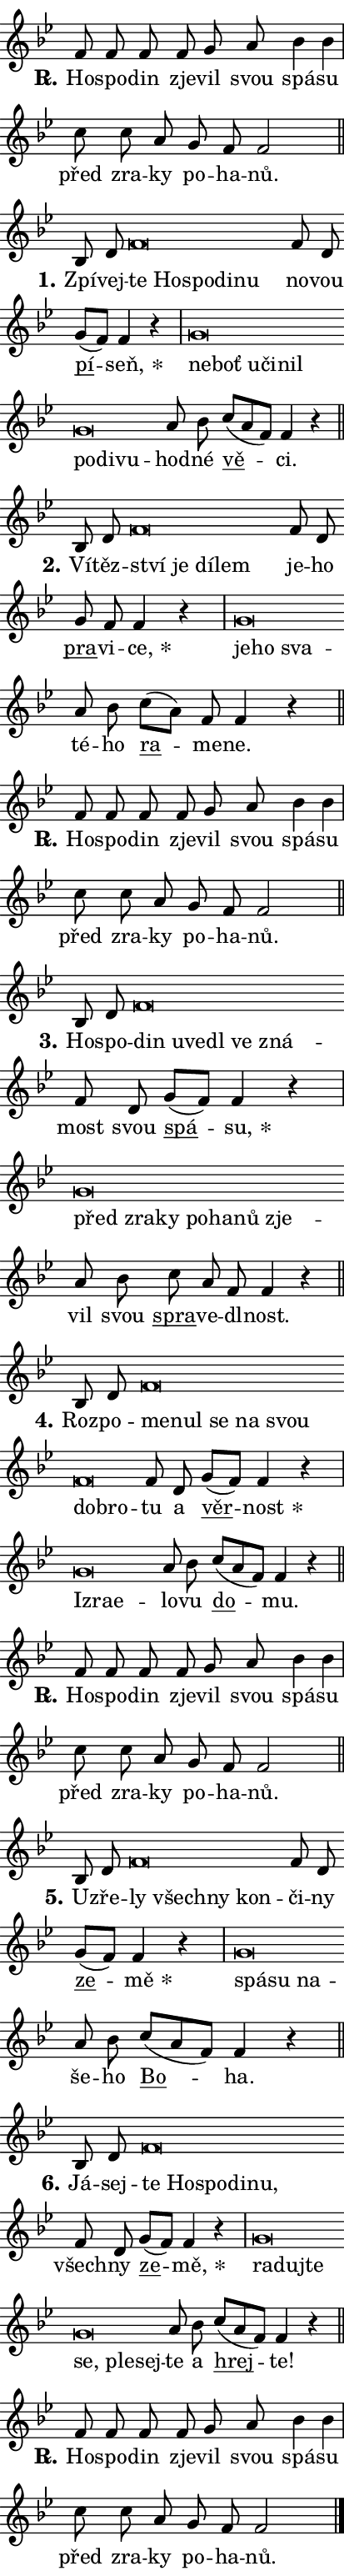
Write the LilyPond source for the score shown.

\version "2.22.1"
\header { tagline = "" }
\paper {
  indent = 0\cm
  top-margin = 0\cm
  right-margin = 0\cm
  bottom-margin = 0\cm
  left-margin = 0\cm
  paper-width = 7\cm
  page-breaking = #ly:one-page-breaking
  system-system-spacing.basic-distance = #11
  score-system-spacing.basic-distance = #11
  ragged-last = ##f
}


%% Author: Thomas Morley
%% https://lists.gnu.org/archive/html/lilypond-user/2020-05/msg00002.html
#(define (line-position grob)
"Returns position of @var[grob} in current system:
   @code{'start}, if at first time-step
   @code{'end}, if at last time-step
   @code{'middle} otherwise
"
  (let* ((col (ly:item-get-column grob))
         (ln (ly:grob-object col 'left-neighbor))
         (rn (ly:grob-object col 'right-neighbor))
         (col-to-check-left (if (ly:grob? ln) ln col))
         (col-to-check-right (if (ly:grob? rn) rn col))
         (break-dir-left
           (and
             (ly:grob-property col-to-check-left 'non-musical #f)
             (ly:item-break-dir col-to-check-left)))
         (break-dir-right
           (and
             (ly:grob-property col-to-check-right 'non-musical #f)
             (ly:item-break-dir col-to-check-right))))
        (cond ((eqv? 1 break-dir-left) 'start)
              ((eqv? -1 break-dir-right) 'end)
              (else 'middle))))

#(define (tranparent-at-line-position vctor)
  (lambda (grob)
  "Relying on @code{line-position} select the relevant enry from @var{vctor}.
Used to determine transparency,"
    (case (line-position grob)
      ((end) (not (vector-ref vctor 0)))
      ((middle) (not (vector-ref vctor 1)))
      ((start) (not (vector-ref vctor 2))))))

noteHeadBreakVisibility =
#(define-music-function (break-visibility)(vector?)
"Makes @code{NoteHead}s transparent relying on @var{break-visibility}"
#{
  \override NoteHead.transparent =
    #(tranparent-at-line-position break-visibility)
#})

#(define delete-ledgers-for-transparent-note-heads
  (lambda (grob)
    "Reads whether a @code{NoteHead} is transparent.
If so this @code{NoteHead} is removed from @code{'note-heads} from
@var{grob}, which is supposed to be @code{LedgerLineSpanner}.
As a result ledgers are not printed for this @code{NoteHead}"
    (let* ((nhds-array (ly:grob-object grob 'note-heads))
           (nhds-list
             (if (ly:grob-array? nhds-array)
                 (ly:grob-array->list nhds-array)
                 '()))
           ;; Relies on the transparent-property being done before
           ;; Staff.LedgerLineSpanner.after-line-breaking is executed.
           ;; This is fragile ...
           (to-keep
             (remove
               (lambda (nhd)
                 (ly:grob-property nhd 'transparent #f))
               nhds-list)))
      ;; TODO find a better method to iterate over grob-arrays, similiar
      ;; to filter/remove etc for lists
      ;; For now rebuilt from scratch
      (set! (ly:grob-object grob 'note-heads)  '())
      (for-each
        (lambda (nhd)
          (ly:pointer-group-interface::add-grob grob 'note-heads nhd))
        to-keep))))

hideNotes = {
  \noteHeadBreakVisibility #begin-of-line-visible
}
unHideNotes = {
  \noteHeadBreakVisibility #all-visible
}

% work-around for resetting accidentals
% https://lilypond.org/doc/v2.23/Documentation/notation/displaying-rhythms#unmetered-music
cadenzaMeasure = {
  \cadenzaOff
  \partial 1024 s1024
  \cadenzaOn
}

#(define-markup-command (accent layout props text) (markup?)
  "Underline accented syllable"
  (interpret-markup layout props
    #{\markup \override #'(offset . 4.3) \underline { #text }#}))

responsum = \markup \concat {
  "R" \hspace #-1.05 \path #0.1 #'((moveto 0 0.07) (lineto 0.9 0.8)) \hspace #0.05 "."
}

\layout {
    \context {
        \Staff
        \remove "Time_signature_engraver"
        \override LedgerLineSpanner.after-line-breaking = #delete-ledgers-for-transparent-note-heads
    }
    \context {
        \Voice {
            \override NoteHead.output-attributes = #'((class . "notehead"))
            \override Hairpin.height = #0.55
        }
    }
    \context {
        \Lyrics {
            \override StanzaNumber.output-attributes = #'((class . "stanzanumber"))
            \override LyricSpace.minimum-distance = #0.9
            \override LyricText.font-name = #"TeX Gyre Schola"
            \override LyricText.font-size = 1
            \override StanzaNumber.font-name = #"TeX Gyre Schola Bold"
            \override StanzaNumber.font-size = 1
        }
    }
}

% magnetic-lyrics.ily
%
%   written by
%     Jean Abou Samra <jean@abou-samra.fr>
%     Werner Lemberg <wl@gnu.org>
%
%   adapted by
%     Jiri Hon <jiri.hon@gmail.com>
%
% Version 2022-Apr-15

% https://www.mail-archive.com/lilypond-user@gnu.org/msg149350.html

#(define (Left_hyphen_pointer_engraver context)
   "Collect syllable-hyphen-syllable occurrences in lyrics and store
them in properties.  This engraver only looks to the left.  For
example, if the lyrics input is @code{foo -- bar}, it does the
following.

@itemize @bullet
@item
Set the @code{text} property of the @code{LyricHyphen} grob between
@q{foo} and @q{bar} to @code{foo}.

@item
Set the @code{left-hyphen} property of the @code{LyricText} grob with
text @q{foo} to the @code{LyricHyphen} grob between @q{foo} and
@q{bar}.
@end itemize

Use this auxiliary engraver in combination with the
@code{lyric-@/text::@/apply-@/magnetic-@/offset!} hook."
   (let ((hyphen #f)
         (text #f))
     (make-engraver
      (acknowledgers
       ((lyric-syllable-interface engraver grob source-engraver)
        (set! text grob)))
      (end-acknowledgers
       ((lyric-hyphen-interface engraver grob source-engraver)
        ;(when (not (grob::has-interface grob 'lyric-space-interface))
          (set! hyphen grob)));)
      ((stop-translation-timestep engraver)
       (when (and text hyphen)
         (ly:grob-set-object! text 'left-hyphen hyphen))
       (set! text #f)
       (set! hyphen #f)))))

#(define (lyric-text::apply-magnetic-offset! grob)
   "If the space between two syllables is less than the value in
property @code{LyricText@/.details@/.squash-threshold}, move the right
syllable to the left so that it gets concatenated with the left
syllable.

Use this function as a hook for
@code{LyricText@/.after-@/line-@/breaking} if the
@code{Left_@/hyphen_@/pointer_@/engraver} is active."
   (let ((hyphen (ly:grob-object grob 'left-hyphen #f)))
     (when hyphen
       (let ((left-text (ly:spanner-bound hyphen LEFT)))
         (when (grob::has-interface left-text 'lyric-syllable-interface)
           (let* ((common (ly:grob-common-refpoint grob left-text X))
                  (this-x-ext (ly:grob-extent grob common X))
                  (left-x-ext
                   (begin
                     ;; Trigger magnetism for left-text.
                     (ly:grob-property left-text 'after-line-breaking)
                     (ly:grob-extent left-text common X)))
                  ;; `delta` is the gap width between two syllables.
                  (delta (- (interval-start this-x-ext)
                            (interval-end left-x-ext)))
                  (details (ly:grob-property grob 'details))
                  (threshold (assoc-get 'squash-threshold details 0.2)))
             (when (< delta threshold)
               (let* (;; We have to manipulate the input text so that
                      ;; ligatures crossing syllable boundaries are not
                      ;; disabled.  For languages based on the Latin
                      ;; script this is essentially a beautification.
                      ;; However, for non-Western scripts it can be a
                      ;; necessity.
                      (lt (ly:grob-property left-text 'text))
                      (rt (ly:grob-property grob 'text))
                      (is-space (grob::has-interface hyphen 'lyric-space-interface))
                      (space (if is-space " " ""))
                      (space-markup (grob-interpret-markup grob " "))
                      (space-size (interval-length (ly:stencil-extent space-markup X)))
                      (extra-delta (if is-space space-size 0))
                      ;; Append new syllable.
                      (ltrt-space (if (and (string? lt) (string? rt))
                                (string-append lt space rt)
                                (make-concat-markup (list lt space rt))))
                      ;; Right-align `ltrt` to the right side.
                      (ltrt-space-markup (grob-interpret-markup
                               grob
                               (make-translate-markup
                                (cons (interval-length this-x-ext) 0)
                                (make-right-align-markup ltrt-space)))))
                 (begin
                   ;; Don't print `left-text`.
                   (ly:grob-set-property! left-text 'stencil #f)
                   ;; Set text and stencil (which holds all collected
                   ;; syllables so far) and shift it to the left.
                   (ly:grob-set-property! grob 'text ltrt-space)
                   (ly:grob-set-property! grob 'stencil ltrt-space-markup)
                   (ly:grob-translate-axis! grob (- (- delta extra-delta)) X))))))))))


#(define (lyric-hyphen::displace-bounds-first grob)
   ;; Make very sure this callback isn't triggered too early.
   (let ((left (ly:spanner-bound grob LEFT))
         (right (ly:spanner-bound grob RIGHT)))
     (ly:grob-property left 'after-line-breaking)
     (ly:grob-property right 'after-line-breaking)
     (ly:lyric-hyphen::print grob)))

squashThreshold = #0.4

\layout {
  \context {
    \Lyrics
    \consists #Left_hyphen_pointer_engraver
    \override LyricText.after-line-breaking =
      #lyric-text::apply-magnetic-offset!
    \override LyricHyphen.stencil = #lyric-hyphen::displace-bounds-first
    \override LyricText.details.squash-threshold = \squashThreshold
    \override LyricHyphen.minimum-distance = 0
    \override LyricHyphen.minimum-length = \squashThreshold
  }
}

squash = \override LyricText.details.squash-threshold = 9999
unSquash = \override LyricText.details.squash-threshold = \squashThreshold

left = \override LyricText.self-alignment-X = #LEFT
unLeft = \revert LyricText.self-alignment-X

starOffset = #(lambda (grob) 
                (let ((x_offset (ly:self-alignment-interface::aligned-on-x-parent grob)))
                  (if (= x_offset 0) 0 (+ x_offset 1.2))))

star = #(define-music-function (syllable)(string?)
"Append star separator at the end of a syllable"
#{
  \once \override LyricText.X-offset = #starOffset
  \lyricmode { \markup {
    #syllable
    \override #'((font-name . "TeX Gyre Schola Bold")) \hspace #0.2 \lower #0.65 \larger "*"
  } }
#})

starAccent = #(define-music-function (syllable)(string?)
"Append star separator at the end of a syllable and make accent"
#{
  \once \override LyricText.X-offset = #starOffset
  \lyricmode { \markup {
    \accent #syllable
    \override #'((font-name . "TeX Gyre Schola Bold")) \hspace #0.2 \lower #0.65 \larger "*"
  } }
#})

breath = #(define-music-function (syllable)(string?)
"Append breathing indicator at the end of a syllable"
#{
  \lyricmode { \markup { #syllable "+" } }
#})

optionalBreath = #(define-music-function (syllable)(string?)
"Append optional breathing indicator at the end of a syllable"
#{
  \lyricmode { \markup { #syllable "(+)" } }
#})


\score {
    <<
        \new Voice = "melody" { \cadenzaOn \key bes \major \relative { f'8 f f f g a \bar "" bes4 bes \cadenzaMeasure \bar "|" c8 c a \bar "" g f f2 \cadenzaMeasure \bar "||" \break }
\relative { bes8 d f\breve*1/16 \hideNotes \breve*1/16 \bar "" \breve*1/16 \bar "" \breve*1/16 \breve*1/16 \bar "" \unHideNotes f8 d \bar "" g[( f)] f4 r \cadenzaMeasure \bar "|" g\breve*1/16 \hideNotes \breve*1/16 \bar "" \breve*1/16 \bar "" \breve*1/16 \bar "" \breve*1/16 \bar "" \breve*1/16 \bar "" \breve*1/16 \breve*1/16 \bar "" \unHideNotes a8 bes \bar "" c[( a f)] f4 r \cadenzaMeasure \bar "||" \break }
\relative { bes8 d f\breve*1/16 \hideNotes \breve*1/16 \bar "" \breve*1/16 \breve*1/16 \bar "" \unHideNotes f8 d \bar "" g f f4 r \cadenzaMeasure \bar "|" g\breve*1/16 \hideNotes \breve*1/16 \breve*1/16 \bar "" \unHideNotes a8 bes \bar "" c[( a)] f f4 r \cadenzaMeasure \bar "||" \break }
\relative { f'8 f f f g a \bar "" bes4 bes \cadenzaMeasure \bar "|" c8 c a \bar "" g f f2 \cadenzaMeasure \bar "||" \break }
\relative { bes8 d f\breve*1/16 \hideNotes \breve*1/16 \bar "" \breve*1/16 \bar "" \breve*1/16 \bar "" \breve*1/16 \breve*1/16 \bar "" \unHideNotes f8 d \bar "" g[( f)] f4 r \cadenzaMeasure \bar "|" g\breve*1/16 \hideNotes \breve*1/16 \bar "" \breve*1/16 \bar "" \breve*1/16 \bar "" \breve*1/16 \bar "" \breve*1/16 \breve*1/16 \bar "" \unHideNotes a8 bes \bar "" c a f f4 r \cadenzaMeasure \bar "||" \break }
\relative { bes8 d f\breve*1/16 \hideNotes \breve*1/16 \bar "" \breve*1/16 \bar "" \breve*1/16 \bar "" \breve*1/16 \bar "" \breve*1/16 \breve*1/16 \bar "" \unHideNotes f8 d \bar "" g[( f)] f4 r \cadenzaMeasure \bar "|" g\breve*1/16 \hideNotes \breve*1/16 \breve*1/16 \bar "" \unHideNotes a8 bes \bar "" c[( a f)] f4 r \cadenzaMeasure \bar "||" \break }
\relative { f'8 f f f g a \bar "" bes4 bes \cadenzaMeasure \bar "|" c8 c a \bar "" g f f2 \cadenzaMeasure \bar "||" \break }
\relative { bes8 d f\breve*1/16 \hideNotes \breve*1/16 \bar "" \breve*1/16 \breve*1/16 \bar "" \unHideNotes f8 d \bar "" g[( f)] f4 r \cadenzaMeasure \bar "|" g\breve*1/16 \hideNotes \breve*1/16 \breve*1/16 \bar "" \unHideNotes a8 bes \bar "" c[( a f)] f4 r \cadenzaMeasure \bar "||" \break }
\relative { bes8 d f\breve*1/16 \hideNotes \breve*1/16 \bar "" \breve*1/16 \bar "" \breve*1/16 \breve*1/16 \bar "" \unHideNotes f8 d \bar "" g[( f)] f4 r \cadenzaMeasure \bar "|" g\breve*1/16 \hideNotes \breve*1/16 \bar "" \breve*1/16 \bar "" \breve*1/16 \bar "" \breve*1/16 \breve*1/16 \bar "" \unHideNotes a8 bes \bar "" c[( a f)] f4 r \cadenzaMeasure \bar "||" \break }
\relative { f'8 f f f g a \bar "" bes4 bes \cadenzaMeasure \bar "|" c8 c a \bar "" g f f2 \cadenzaMeasure \bar "||" \break } \bar "|." }
        \new Lyrics \lyricsto "melody" { \lyricmode { \set stanza = \responsum
Ho -- spo -- din zje -- vil svou spá -- su před zra -- ky po -- ha -- nů.
\set stanza = "1."
Zpí -- vej -- \left te \squash Ho -- spo -- di -- nu \unLeft \unSquash no -- vou \markup \accent pí -- \star seň, \left ne -- \squash boť u -- či -- nil po -- di -- vu -- \unLeft \unSquash hod -- né \markup \accent vě -- ci.
\set stanza = "2."
Ví -- těz -- \left ství \squash je dí -- lem \unLeft \unSquash je -- ho \markup \accent pra -- vi -- \star ce, \left je -- \squash ho sva -- \unLeft \unSquash té -- ho \markup \accent ra -- me -- ne.
\set stanza = \responsum
Ho -- spo -- din zje -- vil svou spá -- su před zra -- ky po -- ha -- nů.
\set stanza = "3."
Ho -- spo -- \left din \squash u -- ve -- dl ve zná -- \unLeft \unSquash most svou \markup \accent spá -- \star su, \left před \squash zra -- ky po -- ha -- nů zje -- \unLeft \unSquash vil svou \markup \accent spra -- ve -- dl -- nost.
\set stanza = "4."
Roz -- po -- \left me -- \squash nul se na svou dob -- ro -- \unLeft \unSquash tu a \markup \accent věr -- \star nost \left Iz -- \squash ra -- e -- \unLeft \unSquash lo -- vu \markup \accent do -- mu.
\set stanza = \responsum
Ho -- spo -- din zje -- vil svou spá -- su před zra -- ky po -- ha -- nů.
\set stanza = "5."
U -- zře -- \left ly \squash všech -- ny kon -- \unLeft \unSquash či -- ny \markup \accent ze -- \star mě \left spá -- \squash su na -- \unLeft \unSquash še -- ho \markup \accent Bo -- ha.
\set stanza = "6."
Já -- sej -- \left te \squash Ho -- spo -- di -- nu, \unLeft \unSquash všech -- ny \markup \accent ze -- \star mě, \left ra -- \squash duj -- te se, ple -- sej -- \unLeft \unSquash te a \markup \accent hrej -- te!
\set stanza = \responsum
Ho -- spo -- din zje -- vil svou spá -- su před zra -- ky po -- ha -- nů. } }
    >>
    \layout {}
}
